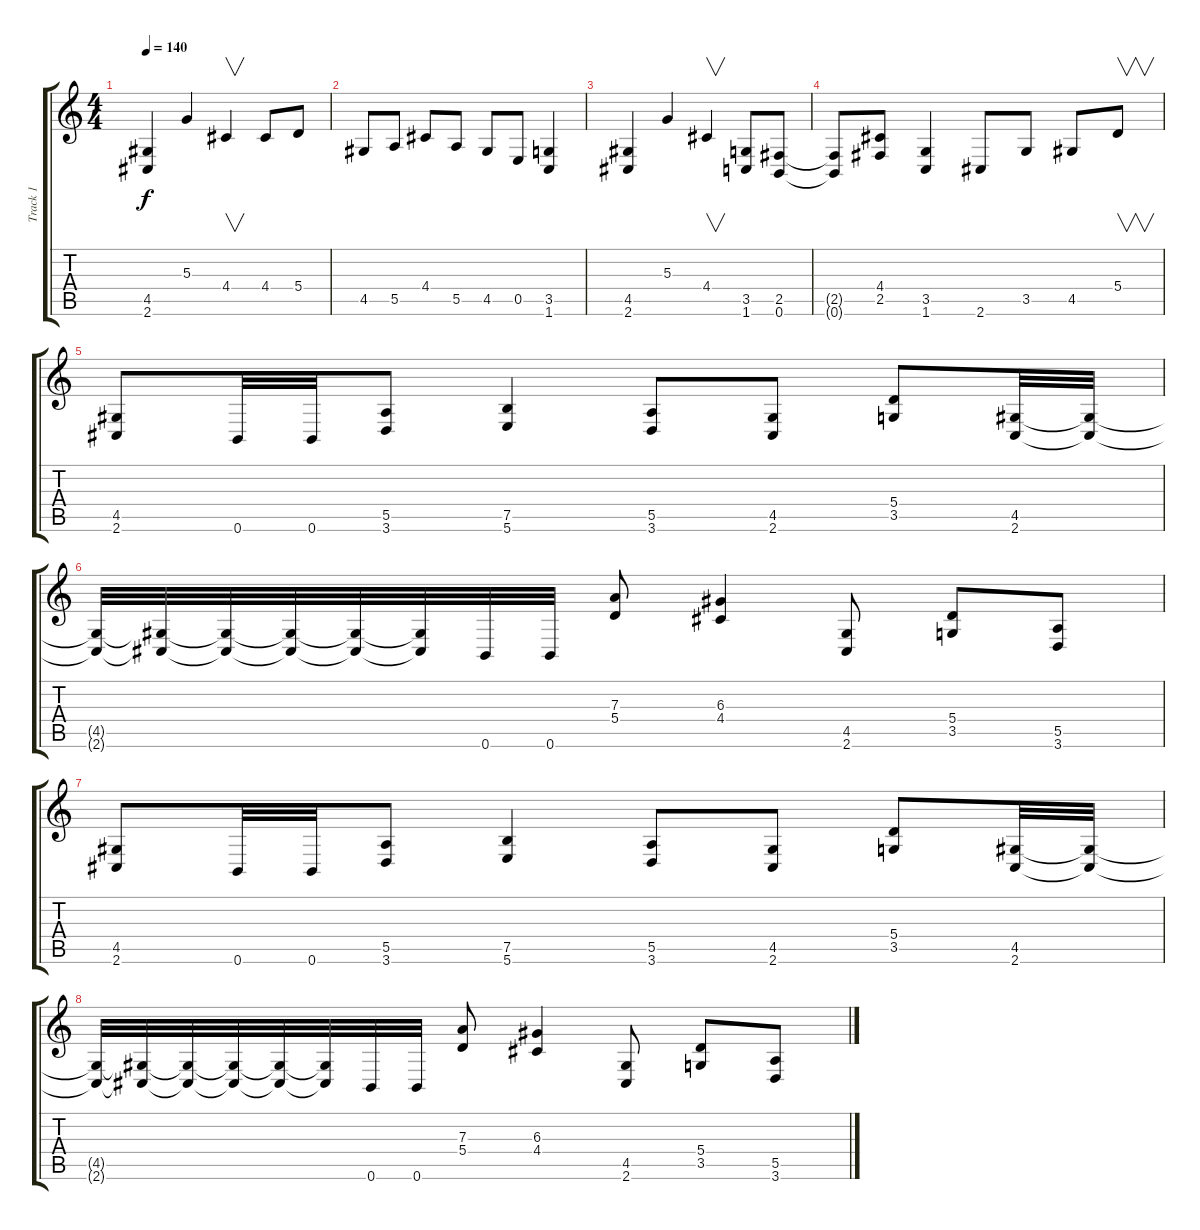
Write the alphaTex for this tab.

\track ("Track 1" "Track 1") {instrument distortionguitar}
\staff {score tabs}
\tuning (B3 Gb3 D3 A2 E2 B1) {hide}
\ts (4 4)
\tempo 140
\clef g2
\ks c
(4.5 2.6).4{dy f} 5.3.4 4.4.4{v} 4.4.8 5.4.8 |
4.5.8 5.5.8 4.4.8 5.5.8 4.5.8 0.5.8 (3.5 1.6).4 |
(4.5 2.6).4 5.3.4 4.4.4{v} (3.5 1.6).8 (2.5 0.6).8 |
(2.5{t} 0.6{t}).8 (4.4 2.5).8 (3.5 1.6).4 2.6.8 3.5.8 4.5.8 5.4.8{v} |
(4.5 2.6).8 0.6.32 0.6.32 (5.5 3.6).8 (7.5 5.6).4 (5.5 3.6).8 (4.5 2.6).8 (5.4 3.5).8 (4.5 2.6).32 (4.5{t} 2.6{t}).32 |
(4.5{t} 2.6{t}).32 (4.5{t} 2.6{t}).32 (4.5{t} 2.6{t}).32 (4.5{t} 2.6{t}).32 (4.5{t} 2.6{t}).32 (4.5{t} 2.6{t}).32 0.6.32 0.6.32 (7.3 5.4).8 (6.3 4.4).4 (4.5 2.6).8 (5.4 3.5).8 (5.5 3.6).8 |
(4.5 2.6).8 0.6.32 0.6.32 (5.5 3.6).8 (7.5 5.6).4 (5.5 3.6).8 (4.5 2.6).8 (5.4 3.5).8 (4.5 2.6).32 (4.5{t} 2.6{t}).32 |
(4.5{t} 2.6{t}).32 (4.5{t} 2.6{t}).32 (4.5{t} 2.6{t}).32 (4.5{t} 2.6{t}).32 (4.5{t} 2.6{t}).32 (4.5{t} 2.6{t}).32 0.6.32 0.6.32 (7.3 5.4).8 (6.3 4.4).4 (4.5 2.6).8 (5.4 3.5).8 (5.5 3.6).8
